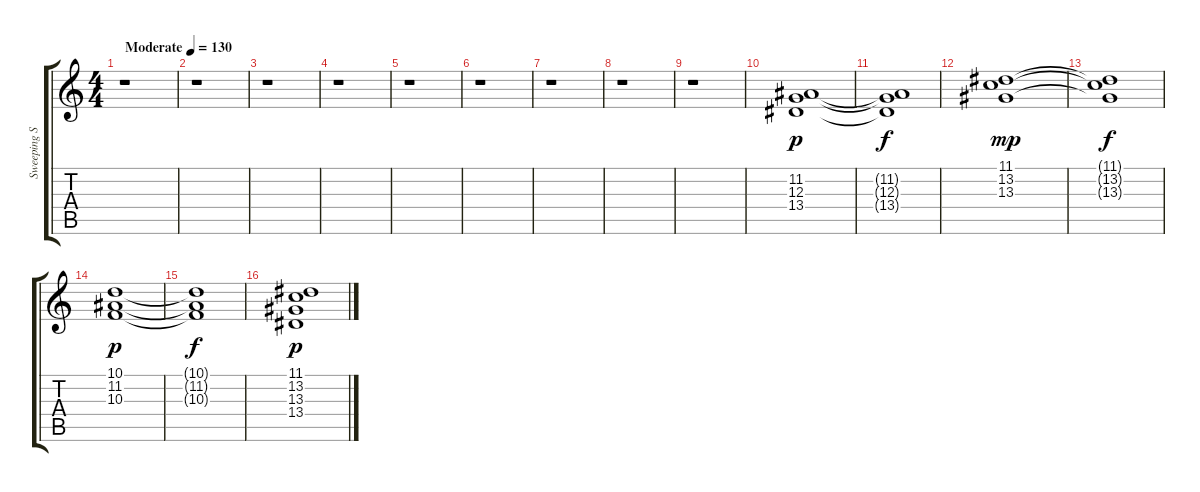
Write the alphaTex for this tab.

\track ("Sweeping Synth" "Sweeping S") {instrument synthstrings2}
\staff {score tabs}
\tuning (E4 B3 G3 D3 A2 E2) {hide}
\ts (4 4)
\tempo (130 "Moderate")
\clef g2
\ks c
r.1{dy p instrument synthstrings2} |
r.1 |
r.1 |
r.1 |
r.1 |
r.1 |
r.1 |
r.1 |
r.1 |
(11.2 12.3 13.4).1 |
(11.2{t} 12.3{t} 13.4{t}).1{dy f} |
(11.1 13.2 13.3).1{dy mp} |
(11.1{t} 13.2{t} 13.3{t}).1{dy f} |
(10.1 11.2 10.3).1{dy p} |
(10.1{t} 11.2{t} 10.3{t}).1{dy f} |
(11.1 13.2 13.3 13.4).1{dy p}
